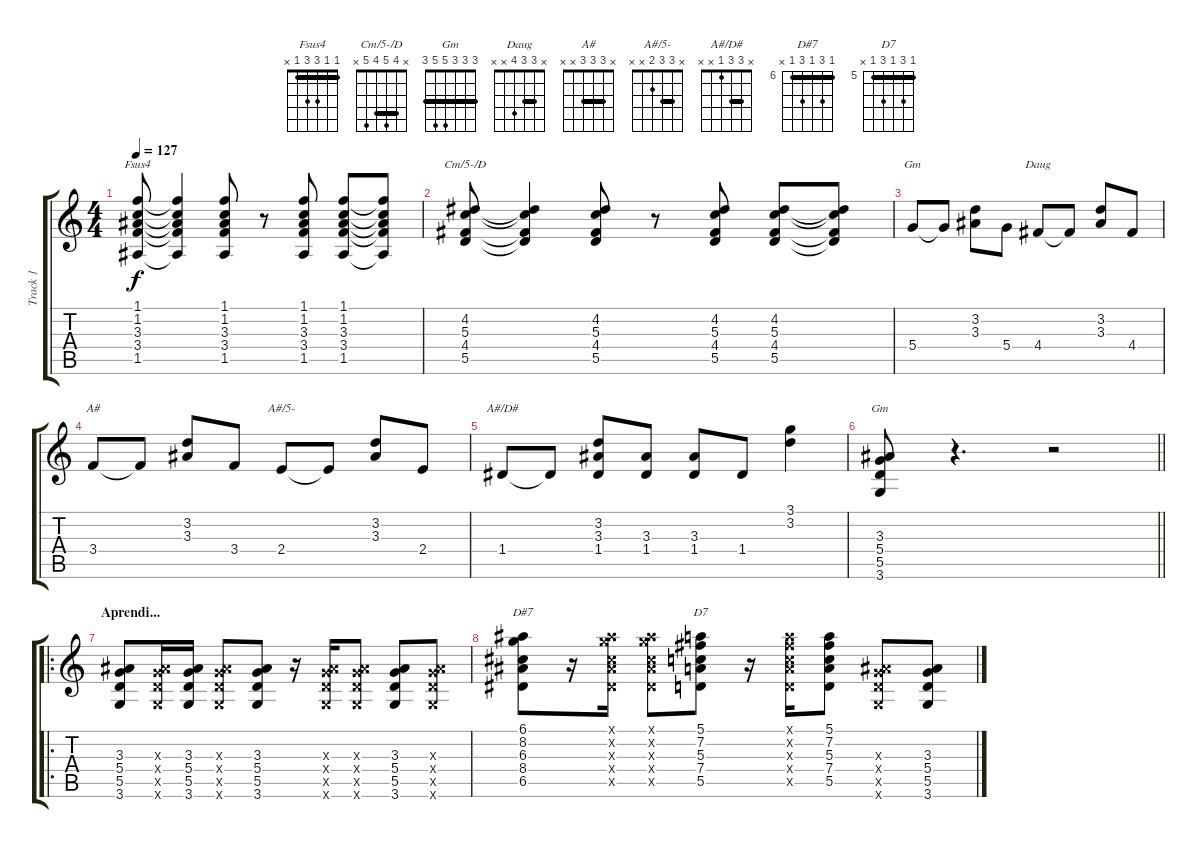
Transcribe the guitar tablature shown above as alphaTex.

\track ("Track 1" "Track 1") {instrument acousticguitarsteel}
\staff {score tabs}
\tuning (E4 B3 G3 D3 A2 E2) {hide}
\chord ("Fsus4" 1 1 3 3 1 x) {barre 1}
\chord ("Cm/5-/D" x 4 5 4 5 x) {barre 4}
\chord ("Gm" x 3 3 5 x x) {barre 3}
\chord ("Daug" x 3 3 4 x x) {barre 3}
\chord ("A#" x 3 3 3 x x) {barre 3}
\chord ("A#/5-" x 3 3 2 x x) {barre 3}
\chord ("A#/D#" x 3 3 1 x x) {barre 3}
\chord ("Gm" 3 3 3 5 5 3) {barre 3}
\chord ("D#7" 6 8 6 8 6 x) {firstfret 6 barre 6}
\chord ("D7" 5 7 5 7 5 x) {firstfret 5 barre 5}
\ts (4 4)
\tempo 127
\clef g2
\ks c
(1.1 1.2 3.3 3.4 1.5).8{ch "Fsus4" dy f} (1.1{t} 1.2{t} 3.3{t} 3.4{t} 1.5{t}).4 (1.1 1.2 3.3 3.4 1.5).8 r.8 (1.1 1.2 3.3 3.4 1.5).8 (1.1 1.2 3.3 3.4 1.5).8 (1.1{t} 1.2{t} 3.3{t} 3.4{t} 1.5{t}).8 |
(4.2 5.3 4.4 5.5).8{ch "Cm/5-/D"} (4.2{t} 5.3{t} 4.4{t} 5.5{t}).4 (4.2 5.3 4.4 5.5).8 r.8 (4.2 5.3 4.4 5.5).8 (4.2 5.3 4.4 5.5).8 (4.2{t} 5.3{t} 4.4{t} 5.5{t}).8 |
5.4.8{ch "Gm"} 5.4{t}.8 (3.2 3.3).8 5.4.8 4.4.8{ch "Daug"} 4.4{t}.8 (3.2 3.3).8 4.4.8 |
3.4.8{ch "A#"} 3.4{t}.8 (3.2 3.3).8 3.4.8 2.4.8{ch "A#/5-"} 2.4{t}.8 (3.2 3.3).8 2.4.8 |
1.4.8{ch "A#/D#"} 1.4{t}.8 (3.2 3.3 1.4).8 (3.3 1.4).8 (3.3 1.4).8 1.4.8 (3.1 3.2).4 |
\barLineRight lightlight
(3.3 5.4 5.5 3.6).8{ch "Gm"} r.4{d} r.2 |
\ro
\section ("" "Aprendi...")
(3.3 5.4 5.5 3.6).8 (3.3{x} 5.4{x} 5.5{x} 3.6{x}).16 (3.3 5.4 5.5 3.6).16 (3.3{x} 5.4{x} 5.5{x} 3.6{x}).8 (3.3 5.4 5.5 3.6).8 r.16 (3.3{x} 5.4{x} 5.5{x} 3.6{x}).16 (3.3{x} 5.4{x} 5.5{x} 3.6{x}).8 (3.3 5.4 5.5 3.6).8 (3.3{x} 5.4{x} 5.5{x} 3.6{x}).8 |
(6.1 8.2 6.3 8.4 6.5).8{ch "D#7"} r.16 (6.1{x} 8.2{x} 6.3{x} 8.4{x} 6.5{x}).16 (6.1{x} 8.2{x} 6.3{x} 8.4{x} 6.5{x}).8 (5.1 7.2 5.3 7.4 5.5).8{ch "D7"} r.16 (5.1{x} 7.2{x} 5.3{x} 7.4{x} 5.5{x}).16 (5.1 7.2 5.3 7.4 5.5).8 (3.3{x} 5.4{x} 5.5{x} 3.6{x}).8 (3.3 5.4 5.5 3.6).8
